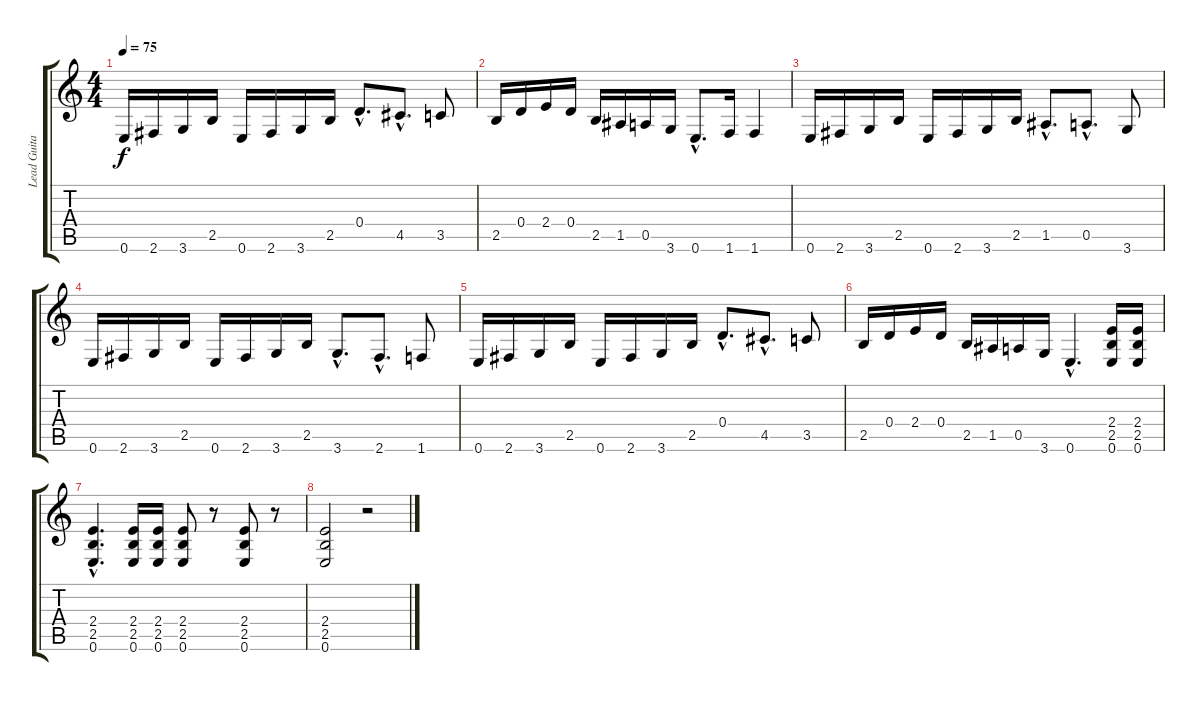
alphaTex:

\track ("Lead Guitar" "Lead Guita") {instrument distortionguitar}
\staff {score tabs}
\tuning (E4 B3 G3 D3 A2 E2) {hide}
\ts (4 4)
\tempo 75
\clef g2
\ks c
0.6.16{dy f} 2.6.16 3.6.16 2.5.16 0.6.16 2.6.16 3.6.16 2.5.16 0.4{hac}.8{d} 4.5{hac}.8{d} 3.5.8 |
2.5.16 0.4.16 2.4.16 0.4.16 2.5.16 1.5.16 0.5.16 3.6.16 0.6{hac}.8{d} 1.6.16 1.6.4 |
0.6.16 2.6.16 3.6.16 2.5.16 0.6.16 2.6.16 3.6.16 2.5.16 1.5{hac}.8{d} 0.5{hac}.8{d} 3.6.8 |
0.6.16 2.6.16 3.6.16 2.5.16 0.6.16 2.6.16 3.6.16 2.5.16 3.6{hac}.8{d} 2.6{hac}.8{d} 1.6.8 |
0.6.16 2.6.16 3.6.16 2.5.16 0.6.16 2.6.16 3.6.16 2.5.16 0.4{hac}.8{d} 4.5{hac}.8{d} 3.5.8 |
2.5.16 0.4.16 2.4.16 0.4.16 2.5.16 1.5.16 0.5.16 3.6.16 0.6{hac}.4{d} (2.4 2.5 0.6).16 (2.4 2.5 0.6).16 |
(2.4{hac} 2.5{hac} 0.6{hac}).4{d} (2.4 2.5 0.6).16 (2.4 2.5 0.6).16 (2.4 2.5 0.6).8 r.8 (2.4 2.5 0.6).8 r.8 |
(2.4 2.5 0.6).2 r.2
